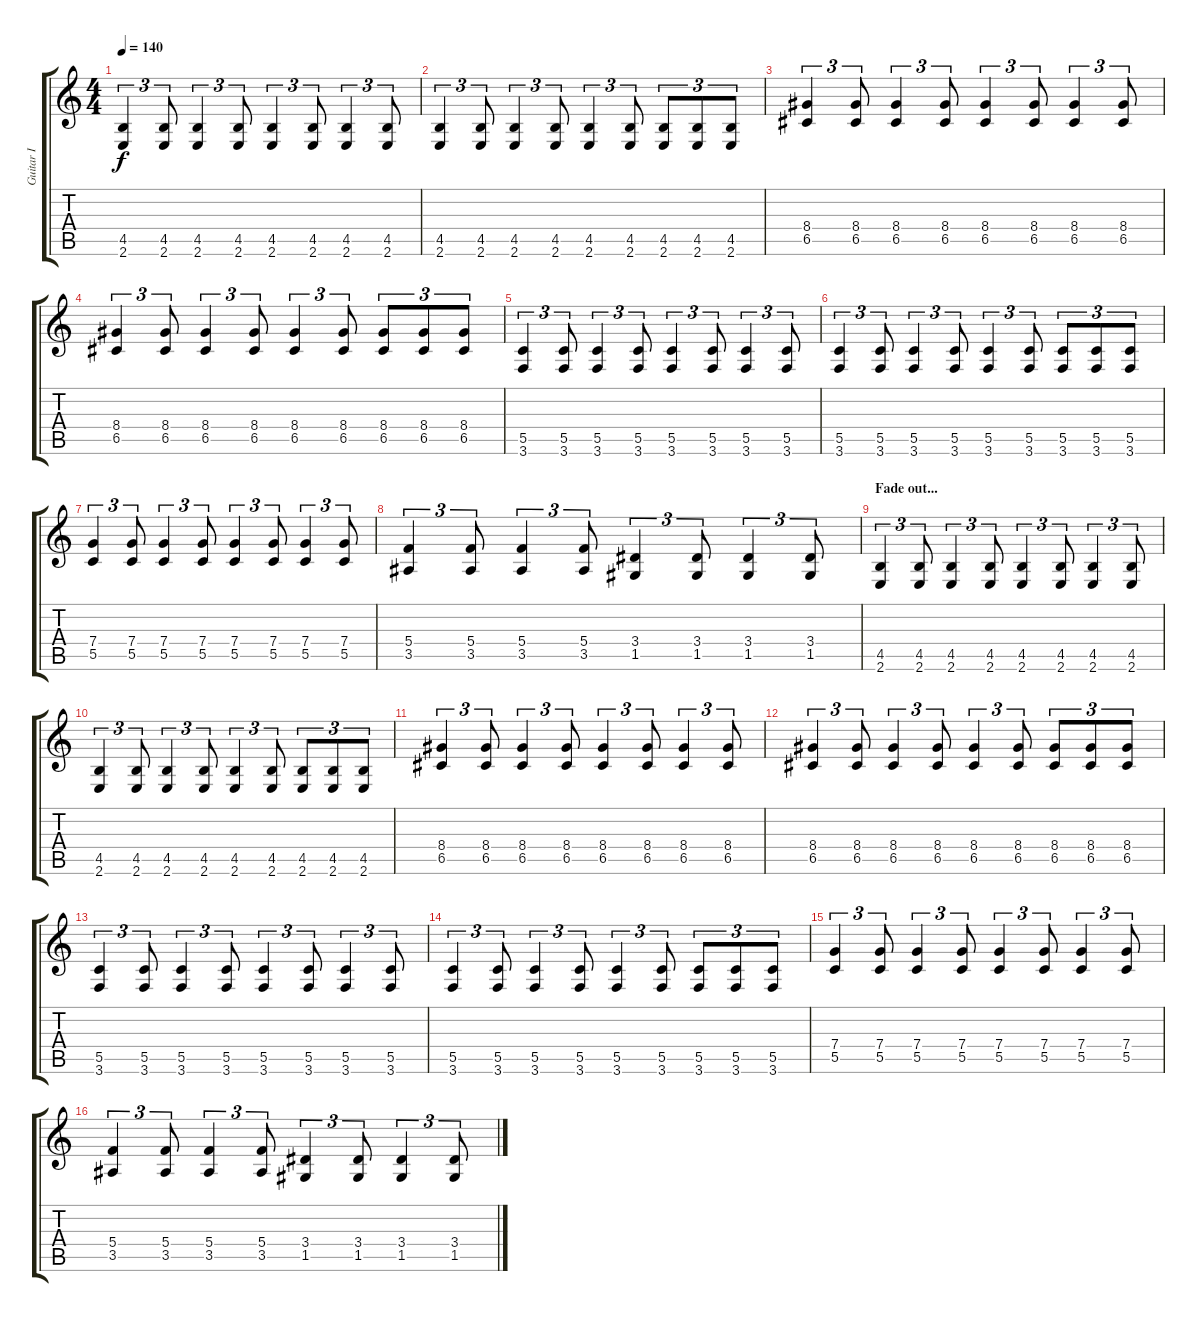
\track ("Guitar I" "Guitar I") {instrument distortionguitar}
\staff {score tabs}
\tuning (D4 A3 F3 C3 G2 D2) {hide}
\ts (4 4)
\tempo 140
\clef g2
\ks c
(4.5 2.6).4{tu (3 2) dy f} (4.5 2.6).8{tu (3 2)} (4.5 2.6).4{tu (3 2)} (4.5 2.6).8{tu (3 2)} (4.5 2.6).4{tu (3 2)} (4.5 2.6).8{tu (3 2)} (4.5 2.6).4{tu (3 2)} (4.5 2.6).8{tu (3 2)} |
(4.5 2.6).4{tu (3 2)} (4.5 2.6).8{tu (3 2)} (4.5 2.6).4{tu (3 2)} (4.5 2.6).8{tu (3 2)} (4.5 2.6).4{tu (3 2)} (4.5 2.6).8{tu (3 2)} (4.5 2.6).8{tu (3 2)} (4.5 2.6).8{tu (3 2)} (4.5 2.6).8{tu (3 2)} |
(8.4 6.5).4{tu (3 2)} (8.4 6.5).8{tu (3 2)} (8.4 6.5).4{tu (3 2)} (8.4 6.5).8{tu (3 2)} (8.4 6.5).4{tu (3 2)} (8.4 6.5).8{tu (3 2)} (8.4 6.5).4{tu (3 2)} (8.4 6.5).8{tu (3 2)} |
(8.4 6.5).4{tu (3 2)} (8.4 6.5).8{tu (3 2)} (8.4 6.5).4{tu (3 2)} (8.4 6.5).8{tu (3 2)} (8.4 6.5).4{tu (3 2)} (8.4 6.5).8{tu (3 2)} (8.4 6.5).8{tu (3 2)} (8.4 6.5).8{tu (3 2)} (8.4 6.5).8{tu (3 2)} |
(5.5 3.6).4{tu (3 2)} (5.5 3.6).8{tu (3 2)} (5.5 3.6).4{tu (3 2)} (5.5 3.6).8{tu (3 2)} (5.5 3.6).4{tu (3 2)} (5.5 3.6).8{tu (3 2)} (5.5 3.6).4{tu (3 2)} (5.5 3.6).8{tu (3 2)} |
(5.5 3.6).4{tu (3 2)} (5.5 3.6).8{tu (3 2)} (5.5 3.6).4{tu (3 2)} (5.5 3.6).8{tu (3 2)} (5.5 3.6).4{tu (3 2)} (5.5 3.6).8{tu (3 2)} (5.5 3.6).8{tu (3 2)} (5.5 3.6).8{tu (3 2)} (5.5 3.6).8{tu (3 2)} |
(7.4 5.5).4{tu (3 2)} (7.4 5.5).8{tu (3 2)} (7.4 5.5).4{tu (3 2)} (7.4 5.5).8{tu (3 2)} (7.4 5.5).4{tu (3 2)} (7.4 5.5).8{tu (3 2)} (7.4 5.5).4{tu (3 2)} (7.4 5.5).8{tu (3 2)} |
(5.4 3.5).4{tu (3 2)} (5.4 3.5).8{tu (3 2)} (5.4 3.5).4{tu (3 2)} (5.4 3.5).8{tu (3 2)} (3.4 1.5).4{tu (3 2)} (3.4 1.5).8{tu (3 2)} (3.4 1.5).4{tu (3 2)} (3.4 1.5).8{tu (3 2)} |
\section ("" "Fade out...")
(4.5 2.6).4{tu (3 2)} (4.5 2.6).8{tu (3 2)} (4.5 2.6).4{tu (3 2)} (4.5 2.6).8{tu (3 2)} (4.5 2.6).4{tu (3 2)} (4.5 2.6).8{tu (3 2)} (4.5 2.6).4{tu (3 2)} (4.5 2.6).8{tu (3 2)} |
(4.5 2.6).4{tu (3 2)} (4.5 2.6).8{tu (3 2)} (4.5 2.6).4{tu (3 2)} (4.5 2.6).8{tu (3 2)} (4.5 2.6).4{tu (3 2)} (4.5 2.6).8{tu (3 2)} (4.5 2.6).8{tu (3 2)} (4.5 2.6).8{tu (3 2)} (4.5 2.6).8{tu (3 2)} |
(8.4 6.5).4{tu (3 2)} (8.4 6.5).8{tu (3 2)} (8.4 6.5).4{tu (3 2)} (8.4 6.5).8{tu (3 2)} (8.4 6.5).4{tu (3 2)} (8.4 6.5).8{tu (3 2)} (8.4 6.5).4{tu (3 2)} (8.4 6.5).8{tu (3 2)} |
(8.4 6.5).4{tu (3 2)} (8.4 6.5).8{tu (3 2)} (8.4 6.5).4{tu (3 2)} (8.4 6.5).8{tu (3 2)} (8.4 6.5).4{tu (3 2)} (8.4 6.5).8{tu (3 2)} (8.4 6.5).8{tu (3 2)} (8.4 6.5).8{tu (3 2)} (8.4 6.5).8{tu (3 2)} |
(5.5 3.6).4{tu (3 2)} (5.5 3.6).8{tu (3 2)} (5.5 3.6).4{tu (3 2)} (5.5 3.6).8{tu (3 2)} (5.5 3.6).4{tu (3 2)} (5.5 3.6).8{tu (3 2)} (5.5 3.6).4{tu (3 2)} (5.5 3.6).8{tu (3 2)} |
(5.5 3.6).4{tu (3 2)} (5.5 3.6).8{tu (3 2)} (5.5 3.6).4{tu (3 2)} (5.5 3.6).8{tu (3 2)} (5.5 3.6).4{tu (3 2)} (5.5 3.6).8{tu (3 2)} (5.5 3.6).8{tu (3 2)} (5.5 3.6).8{tu (3 2)} (5.5 3.6).8{tu (3 2)} |
(7.4 5.5).4{tu (3 2)} (7.4 5.5).8{tu (3 2)} (7.4 5.5).4{tu (3 2)} (7.4 5.5).8{tu (3 2)} (7.4 5.5).4{tu (3 2)} (7.4 5.5).8{tu (3 2)} (7.4 5.5).4{tu (3 2)} (7.4 5.5).8{tu (3 2)} |
(5.4 3.5).4{tu (3 2)} (5.4 3.5).8{tu (3 2)} (5.4 3.5).4{tu (3 2)} (5.4 3.5).8{tu (3 2)} (3.4 1.5).4{tu (3 2)} (3.4 1.5).8{tu (3 2)} (3.4 1.5).4{tu (3 2)} (3.4 1.5).8{tu (3 2)}
